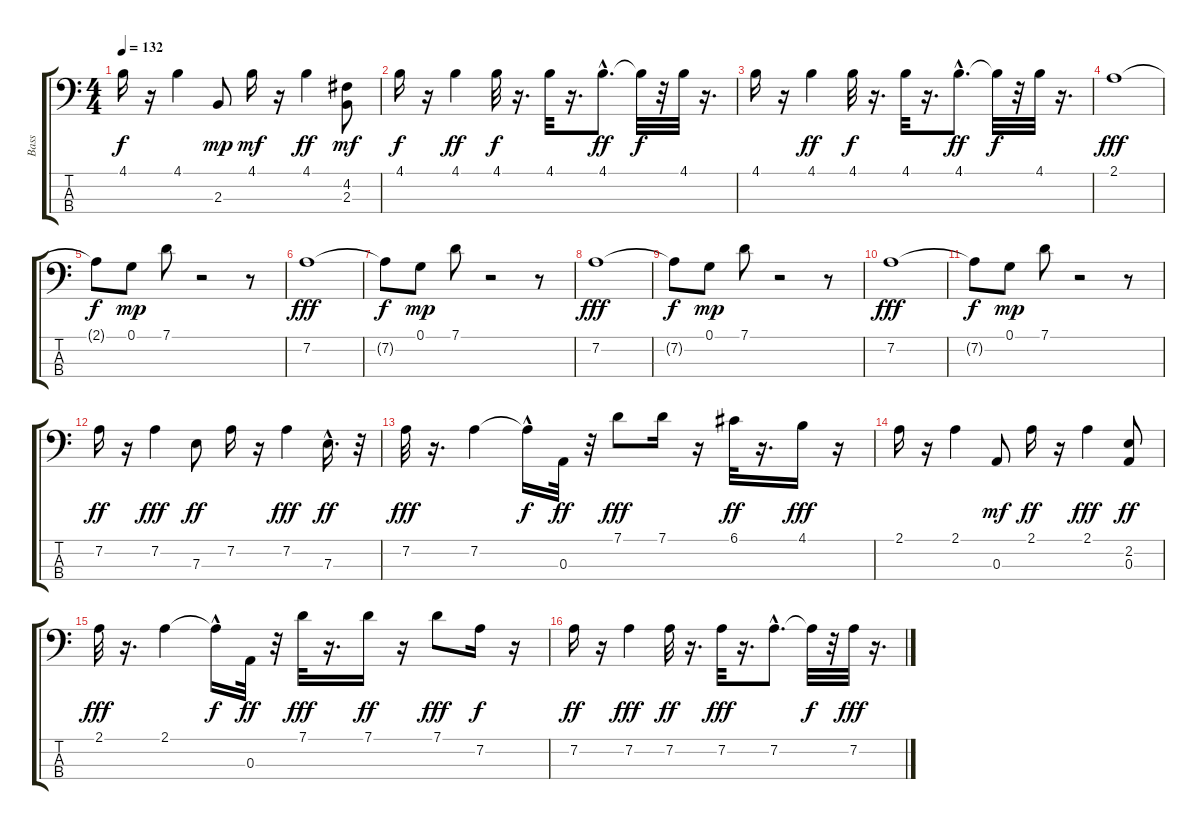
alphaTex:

\track ("Bass" "Bass") {instrument electricbassfinger}
\staff {score tabs}
\tuning (G2 D2 A1 E1) {hide}
\ts (4 4)
\tempo 132
\clef f4
\ks c
4.1.16{dy f} r.16 4.1.4 2.3.8{dy mp} 4.1.16{dy mf} r.16 4.1.4{dy ff} (4.2 2.3).8{dy mf} |
4.1.16{dy f} r.16 4.1.4{dy ff} 4.1.32{dy f} r.16{d} 4.1.32 r.16{d} 4.1{hac}.8{d dy ff} 4.1{t}.32{dy f} r.32 4.1.32 r.16{d} |
4.1.16 r.16 4.1.4{dy ff} 4.1.32{dy f} r.16{d} 4.1.32 r.16{d} 4.1{hac}.8{d dy ff} 4.1{t}.32{dy f} r.32 4.1.32 r.16{d} |
2.1.1{dy fff} |
2.1{t}.8{dy f} 0.1.8{dy mp} 7.1.8 r.2 r.8 |
7.2.1{dy fff} |
7.2{t}.8{dy f} 0.1.8{dy mp} 7.1.8 r.2 r.8 |
7.2.1{dy fff} |
7.2{t}.8{dy f} 0.1.8{dy mp} 7.1.8 r.2 r.8 |
7.2.1{dy fff} |
7.2{t}.8{dy f} 0.1.8{dy mp} 7.1.8 r.2 r.8 |
7.2.16{dy ff} r.16 7.2.4{dy fff} 7.3.8{dy ff} 7.2.16 r.16 7.2.4{dy fff} 7.3{hac}.16{d dy ff} r.32 |
7.2.32{dy fff} r.16{d} 7.2.4 7.2{hac t}.16{dy f} 0.3.32{dy ff} r.32 7.1.8{dy fff} 7.1.16 r.16 6.1.32{dy ff} r.16{d} 4.1.16{dy fff} r.16 |
2.1.16 r.16 2.1.4 0.3.8{dy mf} 2.1.16{dy ff} r.16 2.1.4{dy fff} (2.2 0.3).8{dy ff} |
2.1.32{dy fff} r.16{d} 2.1.4 2.1{hac t}.16{dy f} 0.3.32{dy ff} r.32 7.1.32{dy fff} r.16{d} 7.1.16{dy ff} r.16 7.1.8{dy fff} 7.2.16{dy f} r.16 |
7.2.16{dy ff} r.16 7.2.4{dy fff} 7.2.32{dy ff} r.16{d} 7.2.32{dy fff} r.16{d} 7.2{hac}.8{d} 7.2{t}.32{dy f} r.32 7.2.32{dy fff} r.16{d}
